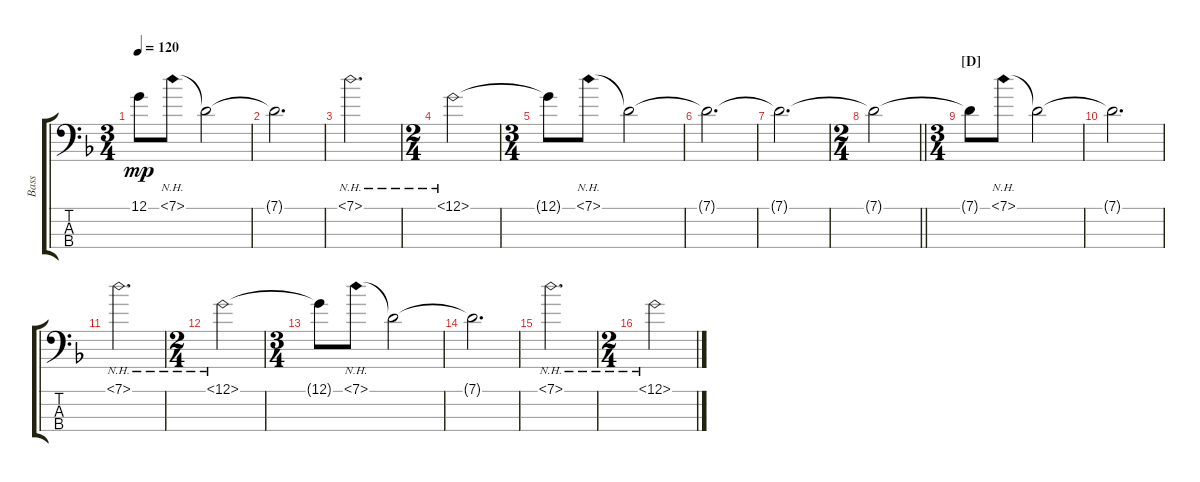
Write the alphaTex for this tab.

\track ("Bass" "Bass") {instrument electricbasspick}
\staff {score tabs}
\tuning (G2 D2 A1 D1) {hide}
\ts (3 4)
\tempo 120
\clef f4
\ks dminor
12.1{t}.8{dy mp} 7.1{nh}.8 7.1{t}.2 |
7.1{t}.2{d} |
7.1{nh}.2{d} |
\ts (2 4)
12.1{nh}.2 |
\ts (3 4)
12.1{t}.8 7.1{nh}.8 7.1{t}.2 |
7.1{t}.2{d} |
7.1{t}.2{d} |
\ts (2 4)
\barLineRight lightlight
7.1{t}.2 |
\ts (3 4)
\section ("" "[D]")
7.1{t}.8 7.1{nh}.8 7.1{t}.2 |
7.1{t}.2{d} |
7.1{nh}.2{d} |
\ts (2 4)
12.1{nh}.2 |
\ts (3 4)
12.1{t}.8 7.1{nh}.8 7.1{t}.2 |
7.1{t}.2{d} |
7.1{nh}.2{d} |
\ts (2 4)
12.1{nh}.2
